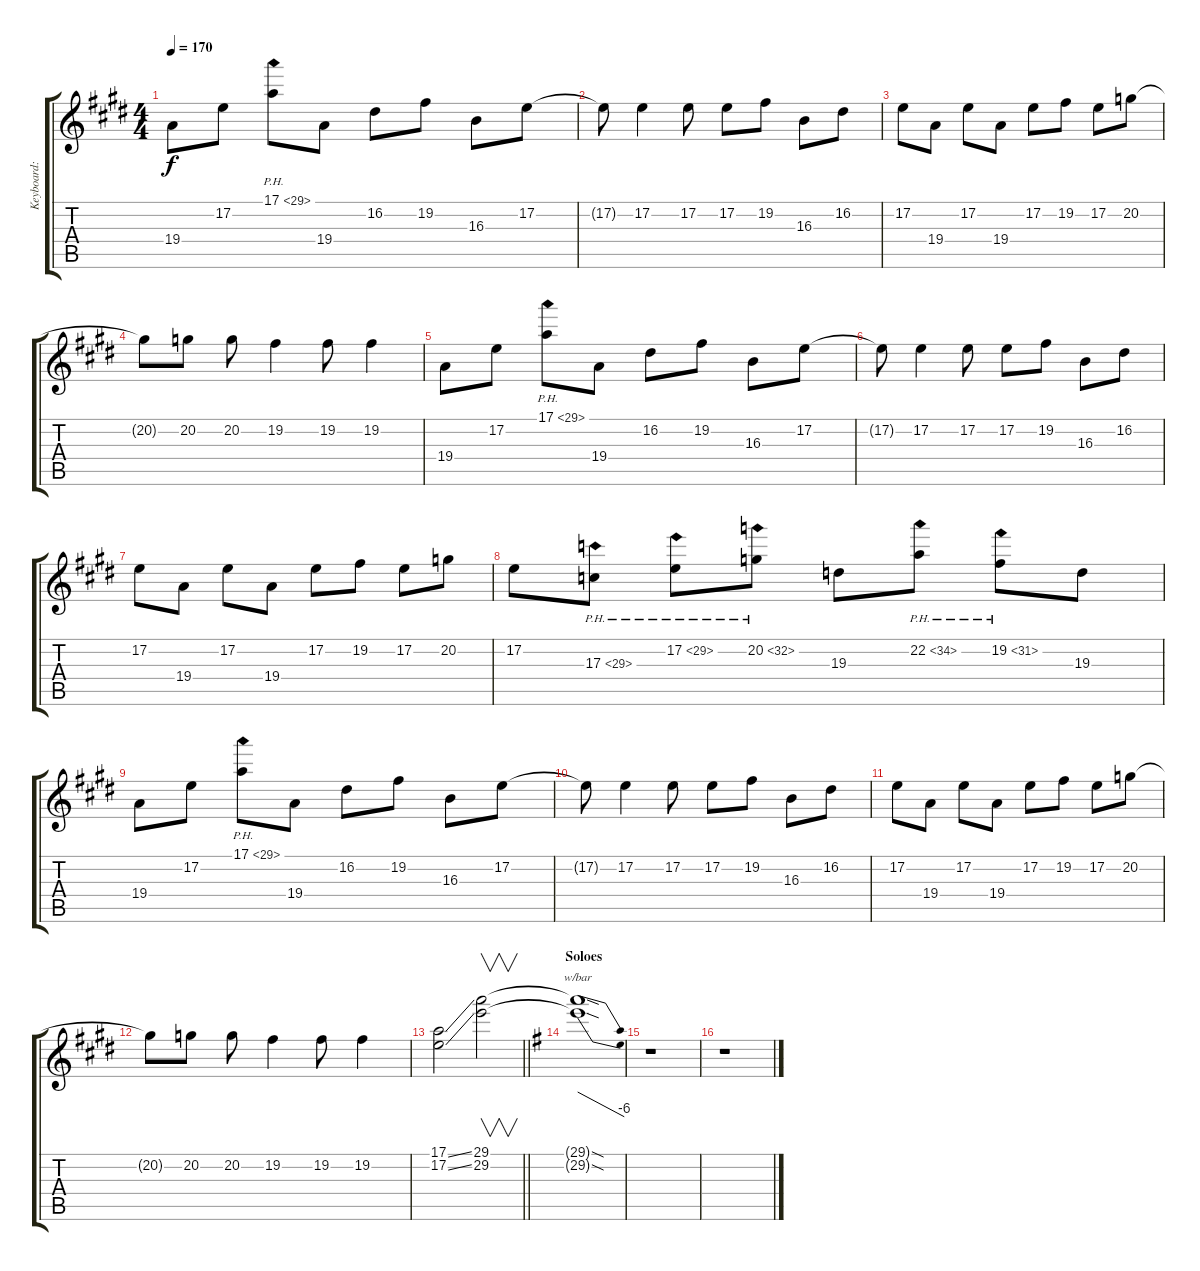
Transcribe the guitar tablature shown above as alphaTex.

\track ("Keyboard: Tsugumi Kotobuki" "Keyboard: ") {instrument pad7halo}
\staff {score tabs}
\tuning (E4 B3 G3 D3 A2 E2) {hide}
\ts (4 4)
\tempo 170
\clef g2
\ks e
19.4.8{dy f} 17.2.8 17.1{ph 12}.8 19.4.8 16.2.8 19.2.8 16.3.8 17.2.8 |
17.2{t}.8 17.2.4 17.2.8 17.2.8 19.2.8 16.3.8 16.2.8 |
17.2.8 19.4.8 17.2.8 19.4.8 17.2.8 19.2.8 17.2.8 20.2.8 |
20.2{t}.8 20.2.8 20.2.8 19.2.4 19.2.8 19.2.4 |
19.4.8 17.2.8 17.1{ph 12}.8 19.4.8 16.2.8 19.2.8 16.3.8 17.2.8 |
17.2{t}.8 17.2.4 17.2.8 17.2.8 19.2.8 16.3.8 16.2.8 |
17.2.8 19.4.8 17.2.8 19.4.8 17.2.8 19.2.8 17.2.8 20.2.8 |
17.2.8 17.3{ph 12}.8 17.2{ph 12}.8 20.2{ph 12}.8 19.3.8 22.2{ph 12}.8 19.2{ph 12}.8 19.3.8 |
19.4.8 17.2.8 17.1{ph 12}.8 19.4.8 16.2.8 19.2.8 16.3.8 17.2.8 |
17.2{t}.8 17.2.4 17.2.8 17.2.8 19.2.8 16.3.8 16.2.8 |
17.2.8 19.4.8 17.2.8 19.4.8 17.2.8 19.2.8 17.2.8 20.2.8 |
20.2{t}.8 20.2.8 20.2.8 19.2.4 19.2.8 19.2.4 |
\barLineRight lightlight
(17.1{ss} 17.2{ss}).2 (29.1 29.2).2{v} |
\section ("" "Soloes")
\ks g
(29.1{sod t} 29.2{sod t}).1{tbe (dive default 0 0 60 -24)} |
r.1 |
r.1
